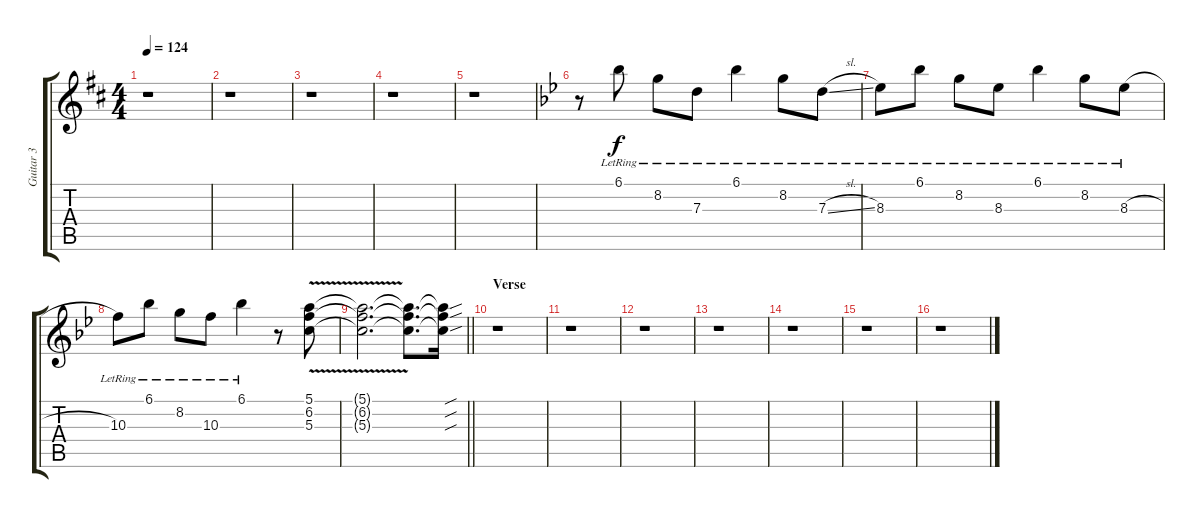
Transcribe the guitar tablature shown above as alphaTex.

\track ("Guitar 3" "Guitar 3") {instrument distortionguitar}
\staff {score tabs}
\tuning (E4 B3 G3 D3 A2 E2) {hide}
\ts (4 4)
\tempo 124
\clef g2
\ks d
r.1{dy f} |
r.1 |
r.1 |
r.1 |
r.1 |
\ks gminor
r.8 6.1{lr}.8 8.2{lr}.8 7.3{lr}.8 6.1{lr}.4 8.2{lr}.8 7.3{sl lr}.8 |
8.3{lr}.8 6.1{lr}.8 8.2{lr}.8 8.3{lr}.8 6.1{lr}.4 8.2{lr}.8 8.3{h lr}.8 |
10.3{lr}.8 6.1{lr}.8 8.2{lr}.8 10.3{lr}.8 6.1{lr}.4 r.8 (5.1{v} 6.2{v} 5.3{v}).8 |
\barLineRight lightlight
(5.1{t} 6.2{t} 5.3{t}).2{d} (5.1{t} 6.2{t} 5.3{t}).8{d} (5.1{sou t} 6.2{sou t} 5.3{sou t}).16 |
\section ("" "Verse")
r.1 |
r.1 |
r.1 |
r.1 |
r.1 |
r.1 |
r.1
